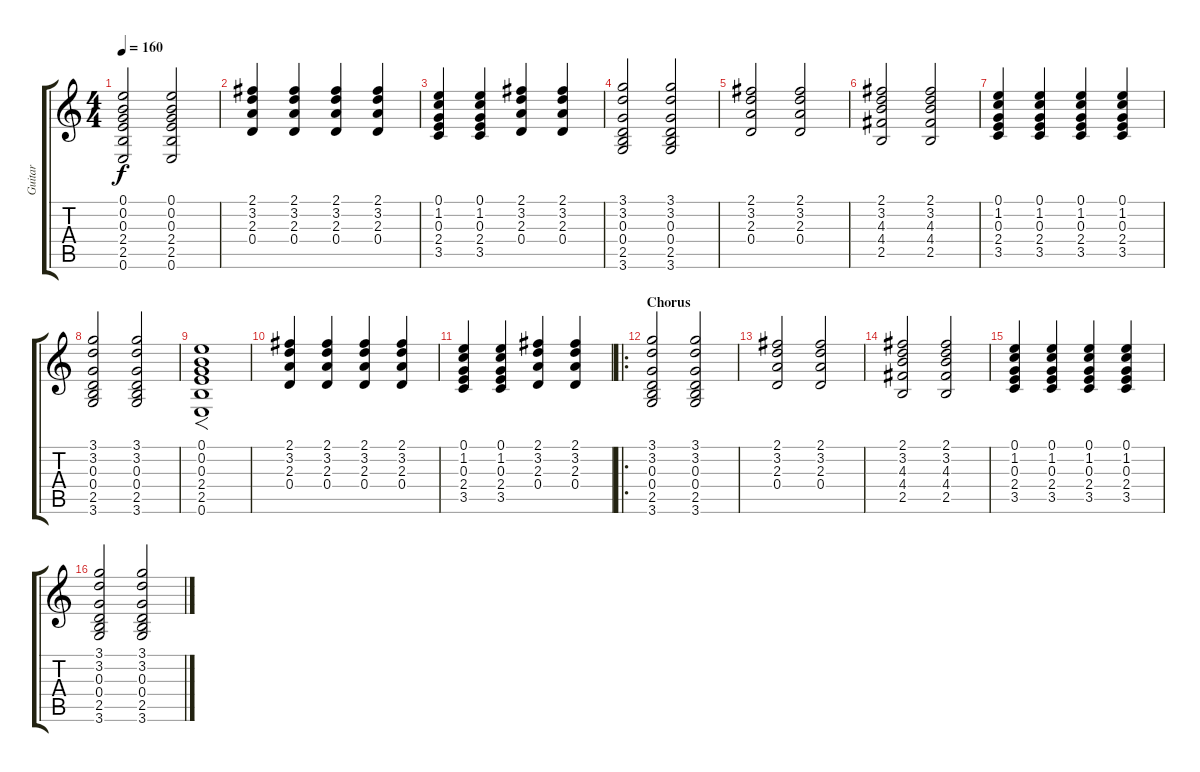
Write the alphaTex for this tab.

\track ("Guitar" "Guitar") {instrument acousticguitarnylon}
\staff {score tabs}
\tuning (E4 B3 G3 D3 A2 E2) {hide}
\ts (4 4)
\tempo 160
\clef g2
\ks c
(0.1 0.2 0.3 2.4 2.5 0.6).2{dy f} (0.1 0.2 0.3 2.4 2.5 0.6).2 |
(2.1 3.2 2.3 0.4).4 (2.1 3.2 2.3 0.4).4 (2.1 3.2 2.3 0.4).4 (2.1 3.2 2.3 0.4).4 |
(0.1 1.2 0.3 2.4 3.5).4 (0.1 1.2 0.3 2.4 3.5).4 (2.1 3.2 2.3 0.4).4 (2.1 3.2 2.3 0.4).4 |
(3.1 3.2 0.3 0.4 2.5 3.6).2 (3.1 3.2 0.3 0.4 2.5 3.6).2 |
(2.1 3.2 2.3 0.4).2 (2.1 3.2 2.3 0.4).2 |
(2.1 3.2 4.3 4.4 2.5).2 (2.1 3.2 4.3 4.4 2.5).2 |
(0.1 1.2 0.3 2.4 3.5).4 (0.1 1.2 0.3 2.4 3.5).4 (0.1 1.2 0.3 2.4 3.5).4 (0.1 1.2 0.3 2.4 3.5).4 |
(3.1 3.2 0.3 0.4 2.5 3.6).2 (3.1 3.2 0.3 0.4 2.5 3.6).2 |
(0.1 0.2 0.3 2.4 2.5 0.6).1{f} |
(2.1 3.2 2.3 0.4).4 (2.1 3.2 2.3 0.4).4 (2.1 3.2 2.3 0.4).4 (2.1 3.2 2.3 0.4).4 |
(0.1 1.2 0.3 2.4 3.5).4 (0.1 1.2 0.3 2.4 3.5).4 (2.1 3.2 2.3 0.4).4 (2.1 3.2 2.3 0.4).4 |
\ro
\section ("" "Chorus")
(3.1 3.2 0.3 0.4 2.5 3.6).2 (3.1 3.2 0.3 0.4 2.5 3.6).2 |
(2.1 3.2 2.3 0.4).2 (2.1 3.2 2.3 0.4).2 |
(2.1 3.2 4.3 4.4 2.5).2 (2.1 3.2 4.3 4.4 2.5).2 |
(0.1 1.2 0.3 2.4 3.5).4 (0.1 1.2 0.3 2.4 3.5).4 (0.1 1.2 0.3 2.4 3.5).4 (0.1 1.2 0.3 2.4 3.5).4 |
(3.1 3.2 0.3 0.4 2.5 3.6).2 (3.1 3.2 0.3 0.4 2.5 3.6).2
